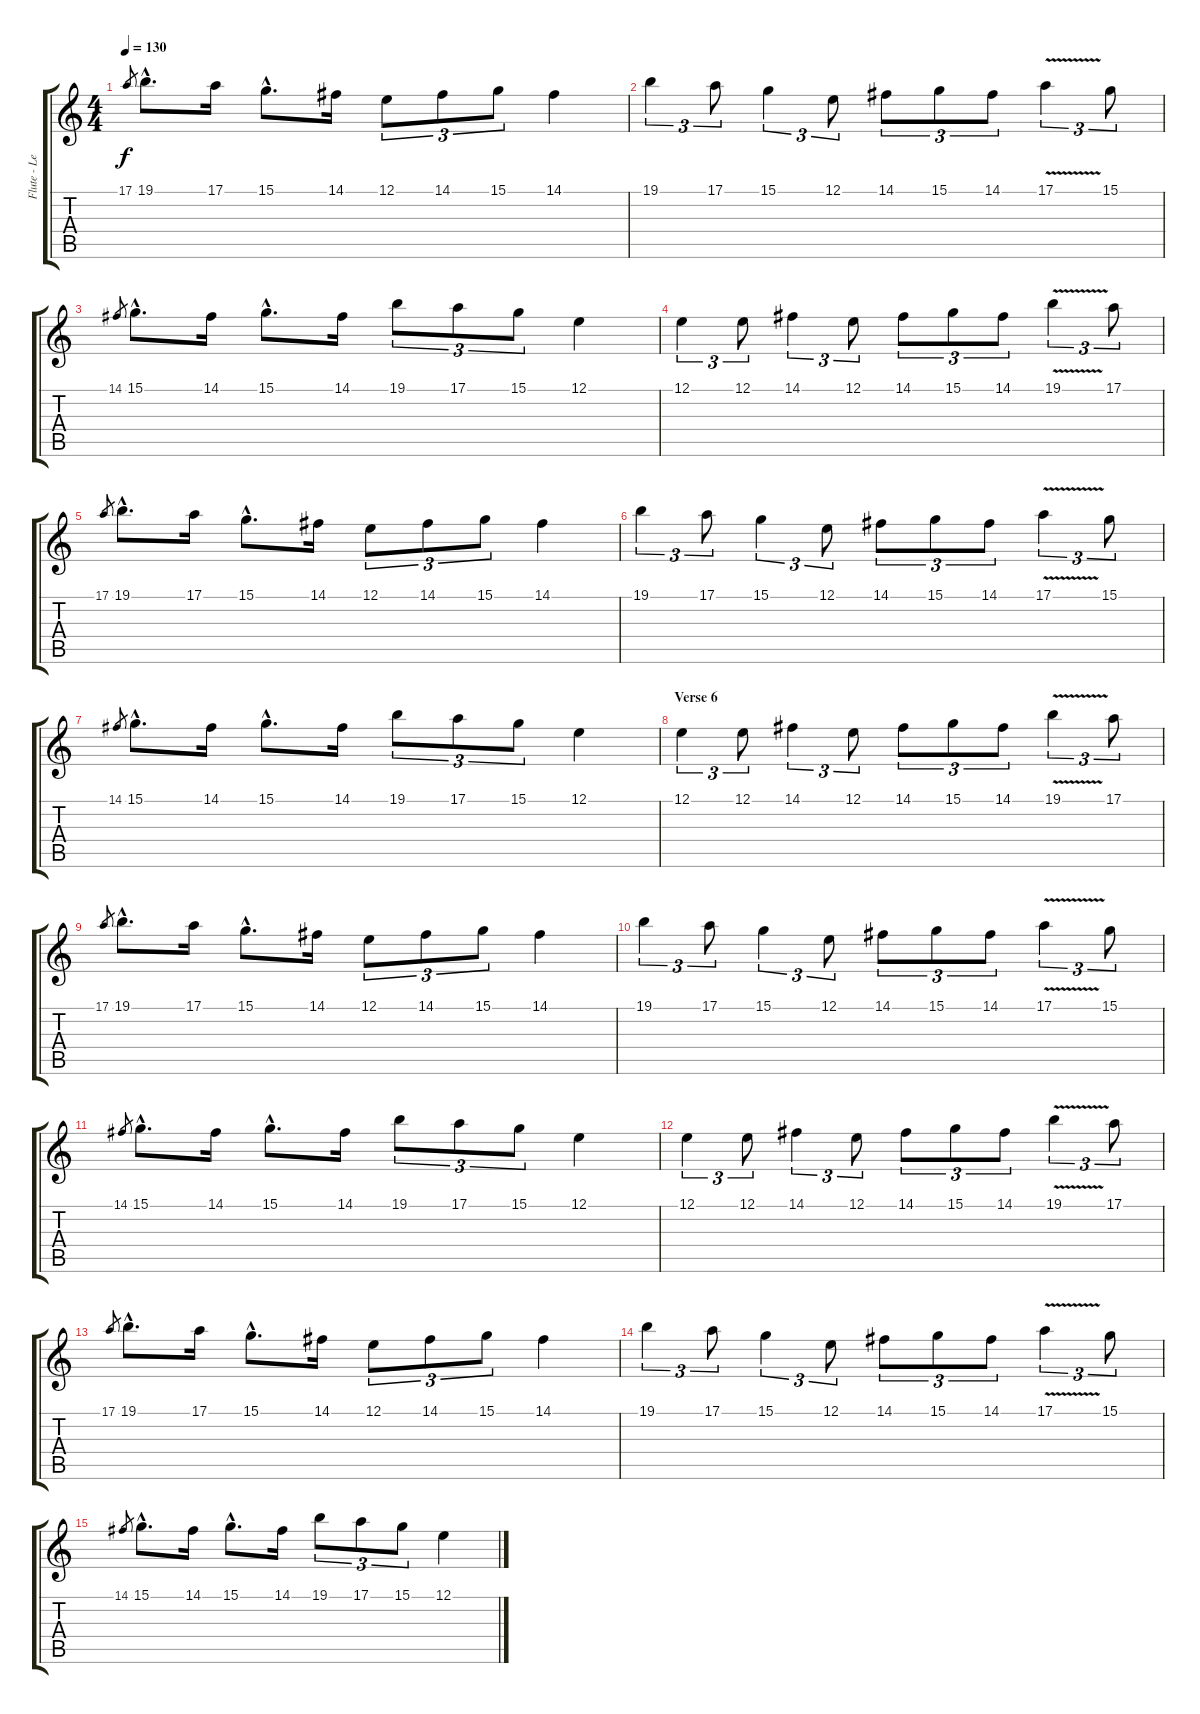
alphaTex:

\track ("Flute - Lead" "Flute - Le") {instrument panflute}
\staff {score tabs}
\tuning (E4 B3 G3 D3 A2 E2) {hide}
\ts (4 4)
\tempo 130
\clef g2
\ks c
17.1.8{gr dy f} 19.1{hac}.8{d} 17.1.16 15.1{hac}.8{d} 14.1.16 12.1.8{tu (3 2)} 14.1.8{tu (3 2)} 15.1.8{tu (3 2)} 14.1.4 |
19.1.4{tu (3 2)} 17.1.8{tu (3 2)} 15.1.4{tu (3 2)} 12.1.8{tu (3 2)} 14.1.8{tu (3 2)} 15.1.8{tu (3 2)} 14.1.8{tu (3 2)} 17.1{v}.4{tu (3 2)} 15.1.8{tu (3 2)} |
14.1.8{gr} 15.1{hac}.8{d} 14.1.16 15.1{hac}.8{d} 14.1.16 19.1.8{tu (3 2)} 17.1.8{tu (3 2)} 15.1.8{tu (3 2)} 12.1.4 |
12.1.4{tu (3 2)} 12.1.8{tu (3 2)} 14.1.4{tu (3 2)} 12.1.8{tu (3 2)} 14.1.8{tu (3 2)} 15.1.8{tu (3 2)} 14.1.8{tu (3 2)} 19.1{v}.4{tu (3 2)} 17.1.8{tu (3 2)} |
17.1.8{gr} 19.1{hac}.8{d} 17.1.16 15.1{hac}.8{d} 14.1.16 12.1.8{tu (3 2)} 14.1.8{tu (3 2)} 15.1.8{tu (3 2)} 14.1.4 |
19.1.4{tu (3 2)} 17.1.8{tu (3 2)} 15.1.4{tu (3 2)} 12.1.8{tu (3 2)} 14.1.8{tu (3 2)} 15.1.8{tu (3 2)} 14.1.8{tu (3 2)} 17.1{v}.4{tu (3 2)} 15.1.8{tu (3 2)} |
14.1.8{gr} 15.1{hac}.8{d} 14.1.16 15.1{hac}.8{d} 14.1.16 19.1.8{tu (3 2)} 17.1.8{tu (3 2)} 15.1.8{tu (3 2)} 12.1.4 |
\section ("" "Verse 6")
12.1.4{tu (3 2)} 12.1.8{tu (3 2)} 14.1.4{tu (3 2)} 12.1.8{tu (3 2)} 14.1.8{tu (3 2)} 15.1.8{tu (3 2)} 14.1.8{tu (3 2)} 19.1{v}.4{tu (3 2)} 17.1.8{tu (3 2)} |
17.1.8{gr} 19.1{hac}.8{d} 17.1.16 15.1{hac}.8{d} 14.1.16 12.1.8{tu (3 2)} 14.1.8{tu (3 2)} 15.1.8{tu (3 2)} 14.1.4 |
19.1.4{tu (3 2)} 17.1.8{tu (3 2)} 15.1.4{tu (3 2)} 12.1.8{tu (3 2)} 14.1.8{tu (3 2)} 15.1.8{tu (3 2)} 14.1.8{tu (3 2)} 17.1{v}.4{tu (3 2)} 15.1.8{tu (3 2)} |
14.1.8{gr} 15.1{hac}.8{d} 14.1.16 15.1{hac}.8{d} 14.1.16 19.1.8{tu (3 2)} 17.1.8{tu (3 2)} 15.1.8{tu (3 2)} 12.1.4 |
12.1.4{tu (3 2)} 12.1.8{tu (3 2)} 14.1.4{tu (3 2)} 12.1.8{tu (3 2)} 14.1.8{tu (3 2)} 15.1.8{tu (3 2)} 14.1.8{tu (3 2)} 19.1{v}.4{tu (3 2)} 17.1.8{tu (3 2)} |
17.1.8{gr} 19.1{hac}.8{d} 17.1.16 15.1{hac}.8{d} 14.1.16 12.1.8{tu (3 2)} 14.1.8{tu (3 2)} 15.1.8{tu (3 2)} 14.1.4 |
19.1.4{tu (3 2)} 17.1.8{tu (3 2)} 15.1.4{tu (3 2)} 12.1.8{tu (3 2)} 14.1.8{tu (3 2)} 15.1.8{tu (3 2)} 14.1.8{tu (3 2)} 17.1{v}.4{tu (3 2)} 15.1.8{tu (3 2)} |
14.1.8{gr} 15.1{hac}.8{d} 14.1.16 15.1{hac}.8{d} 14.1.16 19.1.8{tu (3 2)} 17.1.8{tu (3 2)} 15.1.8{tu (3 2)} 12.1.4
